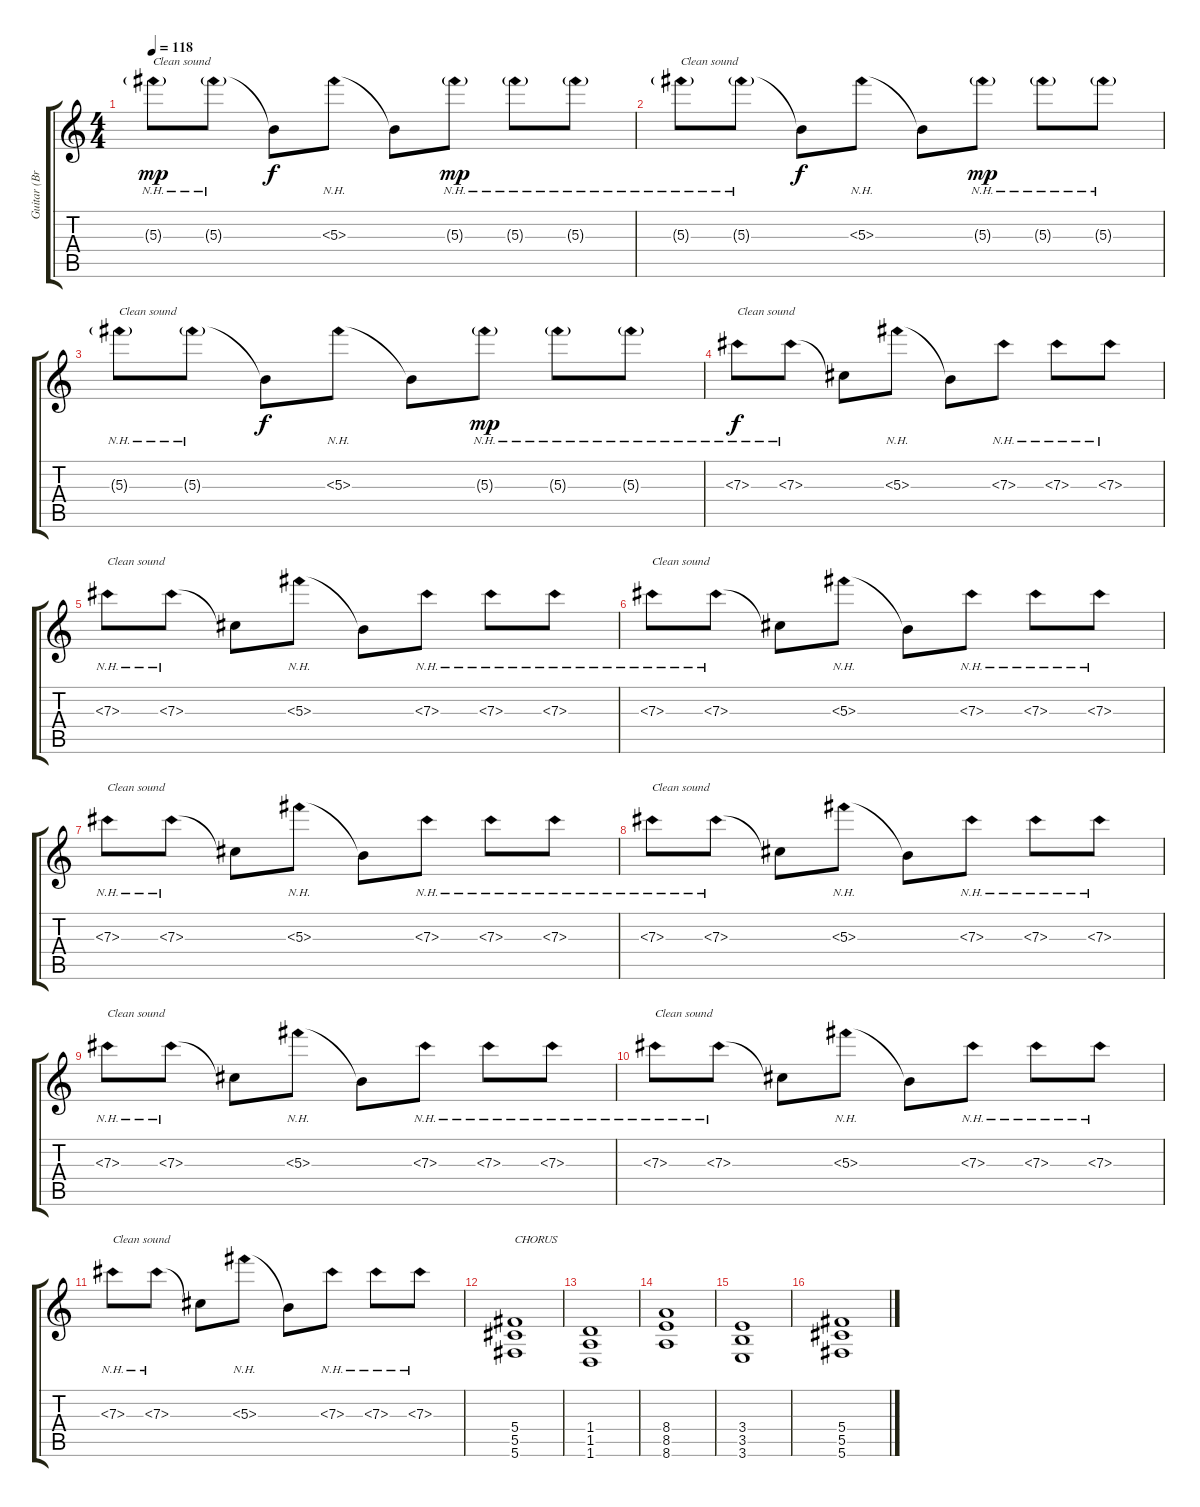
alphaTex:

\track ("Guitar (Brad Delson)" "Guitar (Br") {instrument distortionguitar}
\staff {score tabs}
\tuning (Eb4 Bb3 Gb3 Db3 Ab2 Db2) {hide}
\ts (4 4)
\tempo 118
\clef g2
\ks c
5.3{nh g}.8{txt "Clean sound" dy mp volume 6 instrument electricguitarclean} 5.3{nh g}.8 5.3{t}.8{dy f} 5.3{nh}.8 5.3{t}.8 5.3{nh g}.8{dy mp} 5.3{nh g}.8 5.3{nh g}.8 |
5.3{nh g}.8{txt "Clean sound" volume 6 instrument electricguitarclean} 5.3{nh g}.8 5.3{t}.8{dy f} 5.3{nh}.8 5.3{t}.8 5.3{nh g}.8{dy mp} 5.3{nh g}.8 5.3{nh g}.8 |
5.3{nh g}.8{txt "Clean sound" volume 6 instrument electricguitarclean} 5.3{nh g}.8 5.3{t}.8{dy f} 5.3{nh}.8 5.3{t}.8 5.3{nh g}.8{dy mp} 5.3{nh g}.8 5.3{nh g}.8 |
7.3{nh}.8{txt "Clean sound" dy f volume 6 instrument electricguitarclean} 7.3{nh}.8 7.3{t}.8 5.3{nh}.8 5.3{t}.8 7.3{nh}.8 7.3{nh}.8 7.3{nh}.8 |
7.3{nh}.8{txt "Clean sound" volume 6 instrument electricguitarclean} 7.3{nh}.8 7.3{t}.8 5.3{nh}.8 5.3{t}.8 7.3{nh}.8 7.3{nh}.8 7.3{nh}.8 |
7.3{nh}.8{txt "Clean sound" volume 6 instrument electricguitarclean} 7.3{nh}.8 7.3{t}.8 5.3{nh}.8 5.3{t}.8 7.3{nh}.8 7.3{nh}.8 7.3{nh}.8 |
7.3{nh}.8{txt "Clean sound" volume 6 instrument electricguitarclean} 7.3{nh}.8 7.3{t}.8 5.3{nh}.8 5.3{t}.8 7.3{nh}.8 7.3{nh}.8 7.3{nh}.8 |
7.3{nh}.8{txt "Clean sound" volume 6 instrument electricguitarclean} 7.3{nh}.8 7.3{t}.8 5.3{nh}.8 5.3{t}.8 7.3{nh}.8 7.3{nh}.8 7.3{nh}.8 |
7.3{nh}.8{txt "Clean sound" volume 6 instrument electricguitarclean} 7.3{nh}.8 7.3{t}.8 5.3{nh}.8 5.3{t}.8 7.3{nh}.8 7.3{nh}.8 7.3{nh}.8 |
7.3{nh}.8{txt "Clean sound" volume 6 instrument electricguitarclean} 7.3{nh}.8 7.3{t}.8 5.3{nh}.8 5.3{t}.8 7.3{nh}.8 7.3{nh}.8 7.3{nh}.8 |
7.3{nh}.8{txt "Clean sound" volume 6 instrument electricguitarclean} 7.3{nh}.8 7.3{t}.8 5.3{nh}.8 5.3{t}.8 7.3{nh}.8 7.3{nh}.8 7.3{nh}.8 |
(5.4 5.5 5.6).1{txt "CHORUS" volume 16 instrument distortionguitar} |
(1.4 1.5 1.6).1 |
(8.4 8.5 8.6).1 |
(3.4 3.5 3.6).1 |
(5.4 5.5 5.6).1{volume 16}
